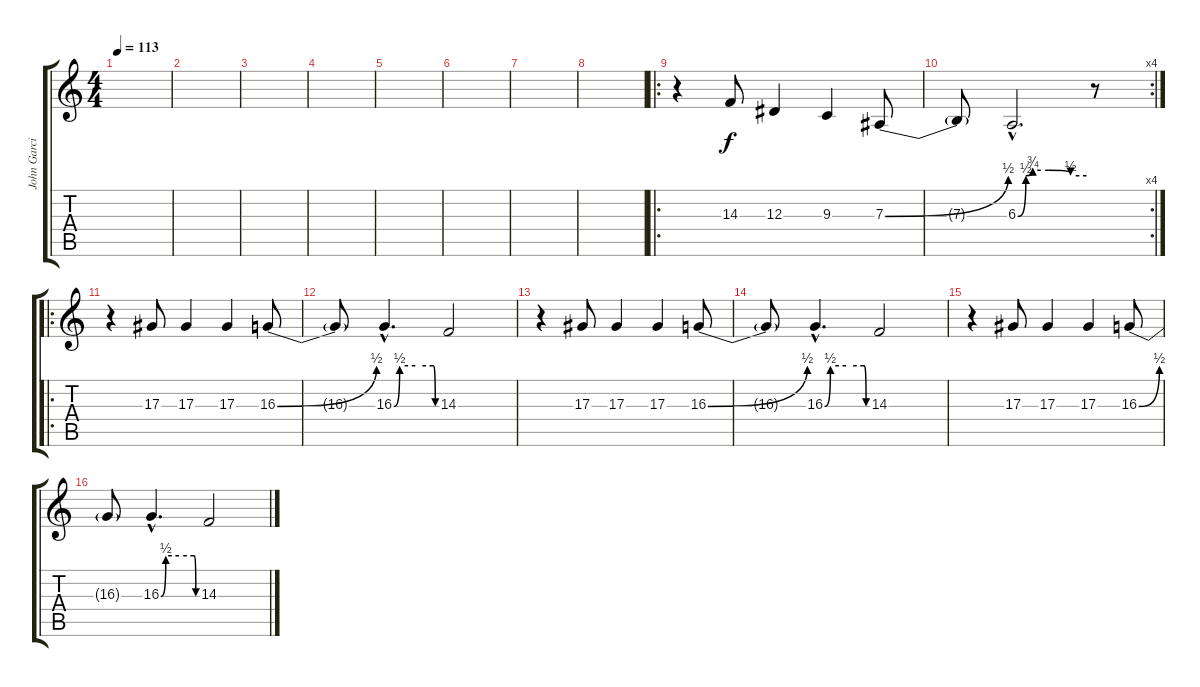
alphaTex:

\track ("John Garcia (Vocals)" "John Garci") {instrument flute}
\staff {score tabs}
\tuning (C4 G3 Eb3 Bb2 F2 C2) {hide}
\ts (4 4)
\tempo 113
\clef g2
\ks c
|
|
|
|
|
|
|
|
\ro
r.4 14.3.8 12.3.4 9.3.4 7.3{be (bend 0 0 60 2)}.8 |
\rc 4
7.3{t}.8 6.3{be (custom 0 0 7 2 13 3 20 3 27 3 46 2 60 2) hac}.2{d} r.8 |
\ro
r.4 17.3.8 17.3.4 17.3.4 16.3{be (bend 0 0 60 2)}.8 |
16.3{t}.8 16.3{be (custom 0 0 8 2 30 2 55 2 58 0 60 0) hac}.4{d} 14.3.2 |
r.4 17.3.8 17.3.4 17.3.4 16.3{be (bend 0 0 60 2)}.8 |
16.3{t}.8 16.3{be (custom 0 0 8 2 30 2 55 2 58 0 60 0) hac}.4{d} 14.3.2 |
r.4 17.3.8 17.3.4 17.3.4 16.3{be (bend 0 0 60 2)}.8 |
16.3{t}.8 16.3{be (custom 0 0 8 2 30 2 55 2 58 0 60 0) hac}.4{d} 14.3.2
